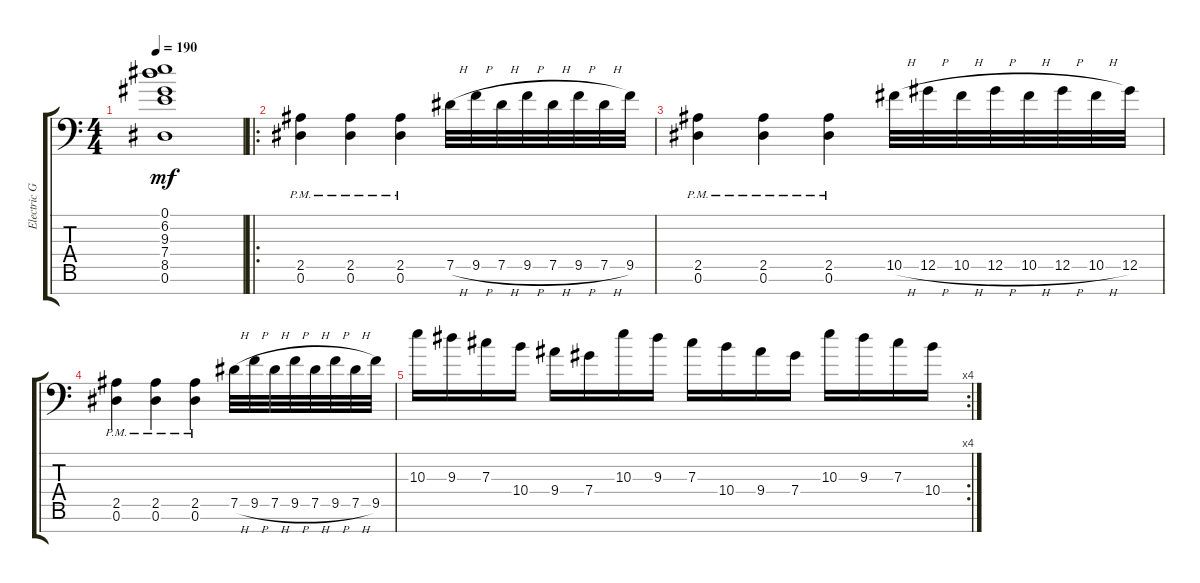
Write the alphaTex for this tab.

\track ("Electric Guitar" "Electric G") {instrument overdrivenguitar}
\staff {score tabs}
\tuning (Eb4 Bb3 Gb3 Db3 Ab2 Eb2 Bb1) {hide}
\ts (4 4)
\tempo 190
\clef f4
\ks c
(0.1{t} 6.2{t} 9.3{t} 7.4{t} 8.5{t} 0.6{t}).1{dy mf} |
\ro
(2.5{pm} 0.6{pm}).4 (2.5{pm} 0.6{pm}).4 (2.5{pm} 0.6{pm}).4 7.5{h}.32 9.5{h}.32 7.5{h}.32 9.5{h}.32 7.5{h}.32 9.5{h}.32 7.5{h}.32 9.5.32 |
(2.5{pm} 0.6{pm}).4 (2.5{pm} 0.6{pm}).4 (2.5{pm} 0.6{pm}).4 10.5{h}.32 12.5{h}.32 10.5{h}.32 12.5{h}.32 10.5{h}.32 12.5{h}.32 10.5{h}.32 12.5.32 |
(2.5{pm} 0.6{pm}).4 (2.5{pm} 0.6{pm}).4 (2.5{pm} 0.6{pm}).4 7.5{h}.32 9.5{h}.32 7.5{h}.32 9.5{h}.32 7.5{h}.32 9.5{h}.32 7.5{h}.32 9.5.32 |
\rc 4
10.3.16 9.3.16 7.3.16 10.4.16 9.4.16 7.4.16 10.3.16 9.3.16 7.3.16 10.4.16 9.4.16 7.4.16 10.3.16 9.3.16 7.3.16 10.4.16
